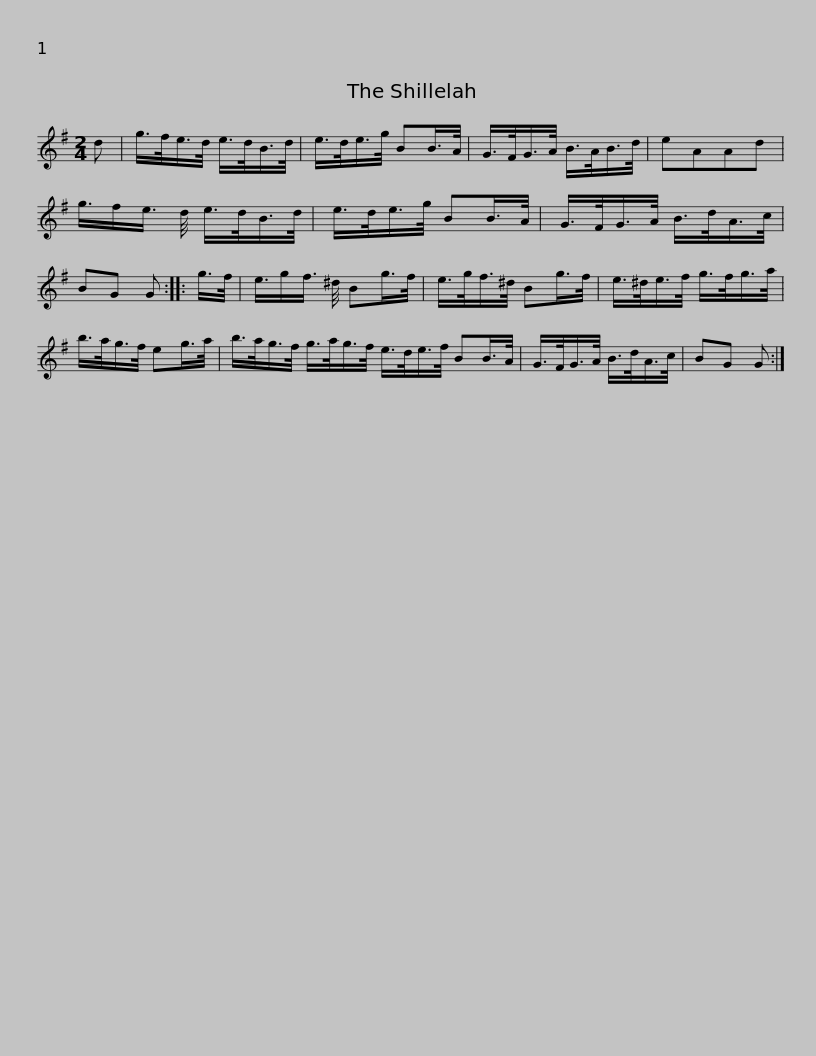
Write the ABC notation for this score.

X:1
L:1/8
M:2/4
I:linebreak $
K:G
V:1 treble
V:1
 d | g/>f/e/>d/ e/>d/B/>d/ | e/>d/e/>g/ BB/>A/ | G/>F/G/>A/ B/>A/B/>d/ | eAAd | %5
 g3/4f/e3/4 d/4 e/>d/B/>d/ |$ e/>d/e/>g/ BB/>A/ | G/>F/G/>A/ B/>d/A/>c/ | BG G :: g/>f/ | %10
 e3/4g/f3/4 ^d/4 Bg/>f/ | e/>g/f/>^d/ Bg/>f/ |$ e/>^d/e/>f/ g/>f/g/>a/ | b/>a/g/>f/ eg/>a/ | b/>a/g/>f/ g/>a/g/>f/ e/>d/e/>f/ BB/>A/ | %15
 G/>F/G/>A/ B/>d/A/>c/ |$ BG G :| %17
